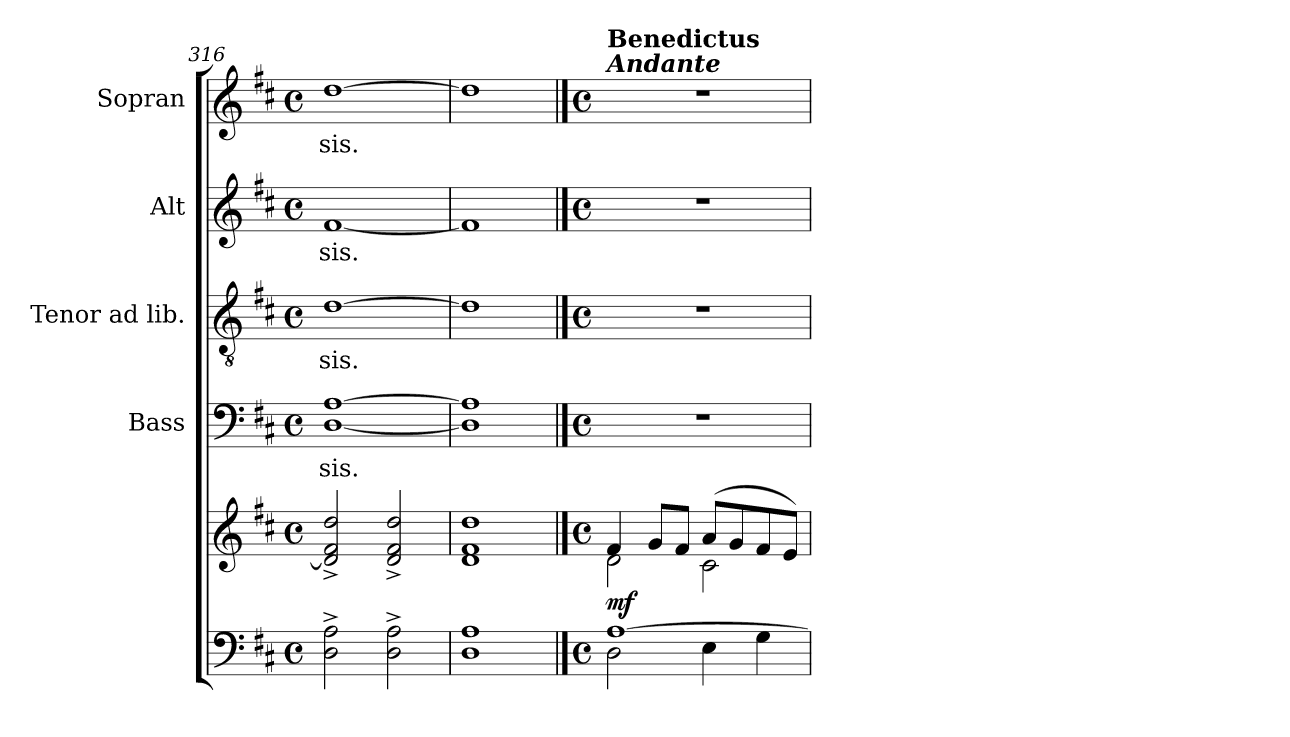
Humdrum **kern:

**kern	**kern	**dynam	**kern	**text	**kern	**text	**kern	**text	**kern	**text
*part5	*part5	*part5	*part4	*part4	*part3	*part3	*part2	*part2	*part1	*part1
*staff6	*staff5	*staff5/6	*staff4	*staff4	*staff3	*staff3	*staff2	*staff2	*staff1	*staff1
*	*	*	*I"Bass	*	*I"Tenor ad lib.	*	*I"Alt	*	*I"Sopran	*
*	*	*	*I'B.	*	*I'T.	*	*I'A.	*	*I'S.	*
*clefF4	*clefG2	*	*clefF4	*	*clefGv2	*	*clefG2	*	*clefG2	*
*k[f#c#]	*k[f#c#]	*	*k[f#c#]	*	*k[f#c#]	*	*k[f#c#]	*	*k[f#c#]	*
*D:	*D:	*	*D:	*	*D:	*	*D:	*	*D:	*
*M4/4	*M4/4	*	*M4/4	*	*M4/4	*	*M4/4	*	*M4/4	*
*met(c)	*met(c)	*	*met(c)	*	*met(c)	*	*met(c)	*	*met(c)	*
=316	=316	=316	=316	=316	=316	=316	=316	=316	=316	=316
!	!	!	!	!LO:LY:b	!	!LO:LY:b	!	!LO:LY:b	!	!LO:LY:b
*	*	*	*^	*	*	*	*	*	*	*
2D\^> 2A\^>	2d/]^< 2f#/^< 2dd/^<	.	[>1A	[<1D	-sis.	[1d	-sis.	[1f#	-sis.	[1dd	-sis.
2D\^> 2A\^>	2d/^< 2f#/^< 2dd/^<	.	.	.	.	.	.	.	.	.	.
=317	=317	=317	=317	=317	=317	=317	=317	=317	=317	=317	=317
1D 1A	1d 1f# 1dd	.	1A]	1D]	.	1d]	.	1f#]	.	1dd]	.
*	*	*	*v	*v	*	*	*	*	*	*	*
!!LO:PB:g=z
==318	==318	==318	==318	==318	==318	==318	==318	==318	==318	==318
*M4/4	*M4/4	*	*M4/4	*	*M4/4	*	*M4/4	*	*M4/4	*
*met(c)	*met(c)	*	*met(c)	*	*met(c)	*	*met(c)	*	*met(c)	*
*^	*^	*	*^	*	*	*	*	*	*	*
!	!	!	!	!	!	!	!	!	!	!	!	!LO:TX:a:Bi:t=Andante	!
!	!	!	!	!	!	!	!	!	!	!	!	!LO:TX:a:B:t=Benedictus	!
!	!	!	!	!LO:DY:b	!	!	!	!	!	!	!	!	!
*	*	*	*	*	*v	*v	*	*	*	*	*	*	*
[>1A	2D\	4f#/	2d\	mf	1r	.	1r	.	1r	.	1r	.
.	.	8g/L	.	.	.	.	.	.	.	.	.	.
.	.	8f#/J	.	.	.	.	.	.	.	.	.	.
.	4E\	(>8a/L	2c#\	.	.	.	.	.	.	.	.	.
.	.	8g/	.	.	.	.	.	.	.	.	.	.
.	4G\	8f#/	.	.	.	.	.	.	.	.	.	.
.	.	8e/J)	.	.	.	.	.	.	.	.	.	.
*v	*v	*	*	*	*	*	*	*	*	*	*	*
*	*v	*v	*	*	*	*	*	*	*	*	*
=	=	=	=	=	=	=	=	=	=	=
*-	*-	*-	*-	*-	*-	*-	*-	*-	*-	*-
